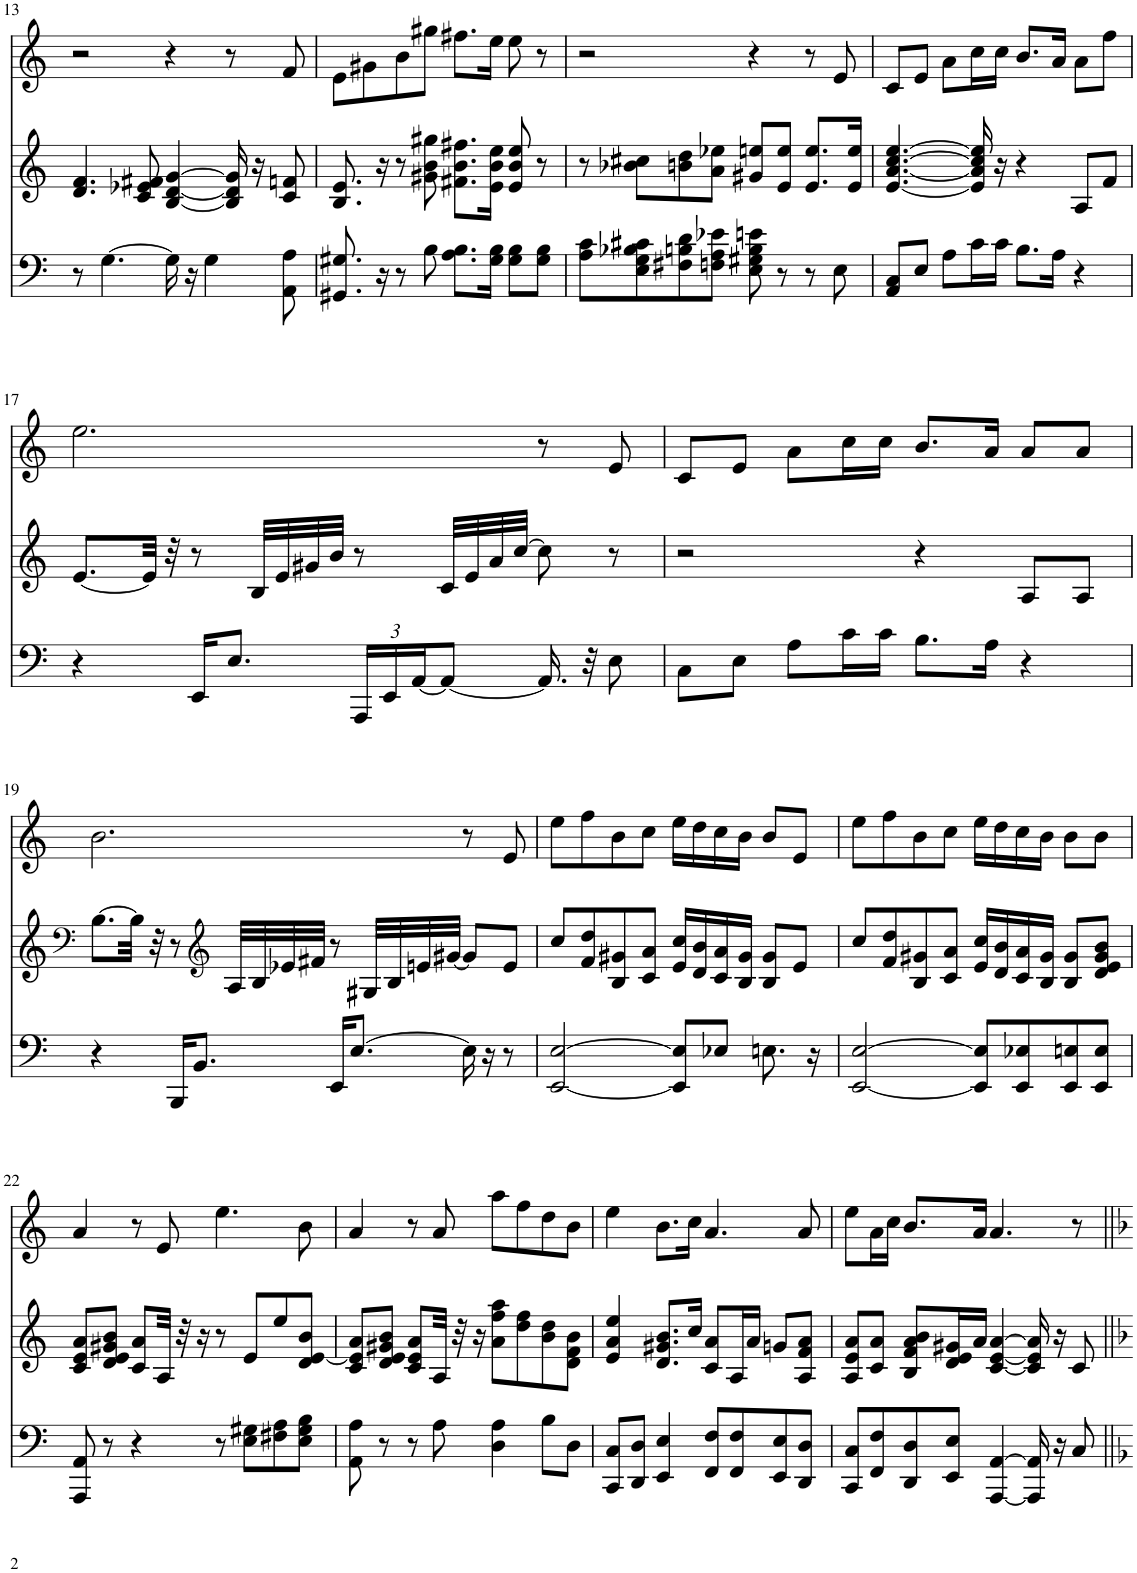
**kern	**kern	**kern
*part3	*part2	*part1
*staff3	*staff2	*staff1
*I"Staff-2	*I"Staff-1	*I"Staff
!!LO:PB:g=z
*clefF4	*clefG2	*clefG2
*k[]	*k[]	*k[]
*M4/4	*M4/4	*M4/4
=13	=13	=13
8r	4.d/ 4.f/	2r
[4.G\	.	.
.	8c/ 8e-X/ 8f#X/	.
16G\]	[4B/ [4d/ [4g/	4r
16r	.	.
4G\	.	.
.	16B/] 16d/] 16g/]	8r
.	16r	.
8AA\ 8A\	8c/ 8fn/	8f/
=14	=14	=14
8.GG#X/ 8.G#X/	8.B/ 8.e/	8e\L
.	.	8g#X\
16r	16r	.
8r	8r	8b\
8B\	8g#X\ 8b\ 8gg#X\	8gg#X\J
8.A\ 8.B\L	8.f#X\ 8.b\ 8.ff#X\L	8.ff#X\L
16G#\ 16B\Jk	16e\ 16b\ 16ee\Jk	16ee\Jk
8G#\ 8B\L	8e/ 8b/ 8ee/	8ee\
8G#\ 8B\J	8r	8r
=15	=15	=15
8A\ 8c\L	8r	2r
8E\ 8G\ 8B-X\ 8c#X\	8b-X\ 8cc#X\L	.
8F#X\ 8Bn\ 8d\	8bn\ 8dd\	.
8Fn\ 8A\ 8e-X\J	8a\ 8ee-X\J	.
8E\ 8G#X\ 8B\ 8en\	8g#X/ 8een/L	4r
8r	8e/ 8ee/J	.
8r	8.e/ 8.ee/L	8r
8E\	.	8e/
.	16e/ 16ee/Jk	.
=16	=16	=16
8AA/ 8C/L	[4.e/ [4.a/ [4.cc/ [4.ee/	8c/L
8E/J	.	8e/J
8A\L	.	8a\L
16c\L	16e/] 16a/] 16cc/] 16ee/]	16cc\L
16c\JJ	16r	16cc\JJ
8.B\L	4r	8.b/L
16A\Jk	.	16a/Jk
4r	8A/L	8a\L
.	8f/J	8ff\J
!!LO:LB:g=z
=17	=17	=17
4r	[8.e/L	2.ee\
.	32e/Jkk]	.
.	32r	.
16EE/KL	8r	.
8.E/J	.	.
.	32B/LLL	.
.	32e/	.
.	32g#X/	.
.	32b/JJJ	.
*Xbrackettup	*	*
24AAA/LL	8r	.
24EE/	.	.
[24AA/J	.	.
8AA/J_	32c/LLL	.
.	32e/	.
.	32a/	.
.	[32cc/JJJ	.
16.AA/]	8cc\]	8r
32r	.	.
8E\	8r	8e/
=18	=18	=18
8C\L	2r	8c/L
8E\J	.	8e/J
8A\L	.	8a\L
16c\L	.	16cc\L
16c\JJ	.	16cc\JJ
8.B\L	4r	8.b/L
16A\Jk	.	16a/Jk
4r	8A/L	8a/L
.	8A/J	8a/J
!!LO:LB:g=z
=19	=19	=19
*	*clefF4	*
4r	[8.B\L	2.b\
.	32B\Jkk]	.
.	32r	.
16BBB/KL	8r	.
8.BB/J	.	.
*	*clefG2	*
.	32A/LLL	.
.	32B/	.
.	32e-X/	.
.	32f#X/JJJ	.
16EE/KL	8r	.
[8.E/J	.	.
.	32G#X/LLL	.
.	32B/	.
.	32en/	.
.	[32g#X/JJJ	.
16E\]	8g#/L]	8r
16r	.	.
8r	8e/J	8e/
=20	=20	=20
[2EE/ [2E/	8cc/L	8ee\L
.	8f/ 8dd/	8ff\
.	8B/ 8g#X/	8b\
.	8c/ 8a/J	8cc\J
8EE/] 8E/]L	16e/ 16cc/LL	16ee\LL
.	16d/ 16b/	16dd\
8E-X/J	16c/ 16a/	16cc\
.	16B/ 16g#/JJ	16b\JJ
8.En\	8B/ 8g#/L	8b/L
.	8e/J	8e/J
16r	.	.
=21	=21	=21
[2EE/ [2E/	8cc/L	8ee\L
.	8f/ 8dd/	8ff\
.	8B/ 8g#X/	8b\
.	8c/ 8a/J	8cc\J
8EE/] 8E/]L	16e/ 16cc/LL	16ee\LL
.	16d/ 16b/	16dd\
8EE/ 8E-X/	16c/ 16a/	16cc\
.	16B/ 16g#/JJ	16b\JJ
8EE/ 8En/	8B/ 8g#/L	8b\L
8EE/ 8E/J	8d/ 8e/ 8g#/ 8b/J	8b\J
!!LO:LB:g=z
=22	=22	=22
8AAA/ 8AA/	8c/ 8e/ 8a/L	4a/
8r	8d/ 8e/ 8g#X/ 8b/J	.
4r	8c/ 8a/L	8r
.	32A/Jkk	8e/
.	32r	.
.	16r	.
8r	8r	4.ee\
8E\ 8G#X\L	8e/L	.
8F#X\ 8A\	8ee/	.
8E\ 8G#\ 8B\J	8d/ [8e/ 8b/J	8b\
=23	=23	=23
8AA\ 8A\	8c/ 8e/] 8a/L	4a/
8r	8d/ 8e/ 8g#X/ 8b/J	.
8r	8c/ 8e/ 8a/L	8r
8A\	32A/Jkk	8a/
.	32r	.
.	16r	.
4D\ 4A\	8a\ 8ff\ 8aa\L	8aa\L
.	8dd\ 8ff\	8ff\
8B\L	8b\ 8dd\	8dd\
8D\J	8d\ 8f\ 8b\J	8b\J
=24	=24	=24
8CC/ 8C/L	4e/ 4a/ 4ee/	4ee\
8DD/ 8D/J	.	.
4EE/ 4E/	8.d/ 8.g#X/ 8.b/L	8.b\L
.	16cc/Jk	16cc\Jk
8FF/ 8F/L	8c/ 8a/L	4.a/
8FF/ 8F/	16A/L	.
.	16a/JJ	.
8EE/ 8E/	8gn/L	.
8DD/ 8D/J	8A/ 8f/ 8a/J	8a/
=25	=25	=25
8CC/ 8C/L	8A/ 8e/ 8a/L	8ee\L
8FF/ 8F/	8c/ 8a/J	16a\L
.	.	16cc\JJ
8DD/ 8D/	8B/ 8f/ 8a/ 8b/L	8.b/L
8EE/ 8E/J	16d/ 16e/ 16g#X/L	.
.	16a/JJ	16a/Jk
[4AAA/ [4AA/	[4c/ [4e/ [4a/	4.a/
16AAA/] 16AA/]	16c/] 16e/] 16a/]	.
16r	16r	.
8C/	8c/	8r
=||	=||	=||
*-	*-	*-
